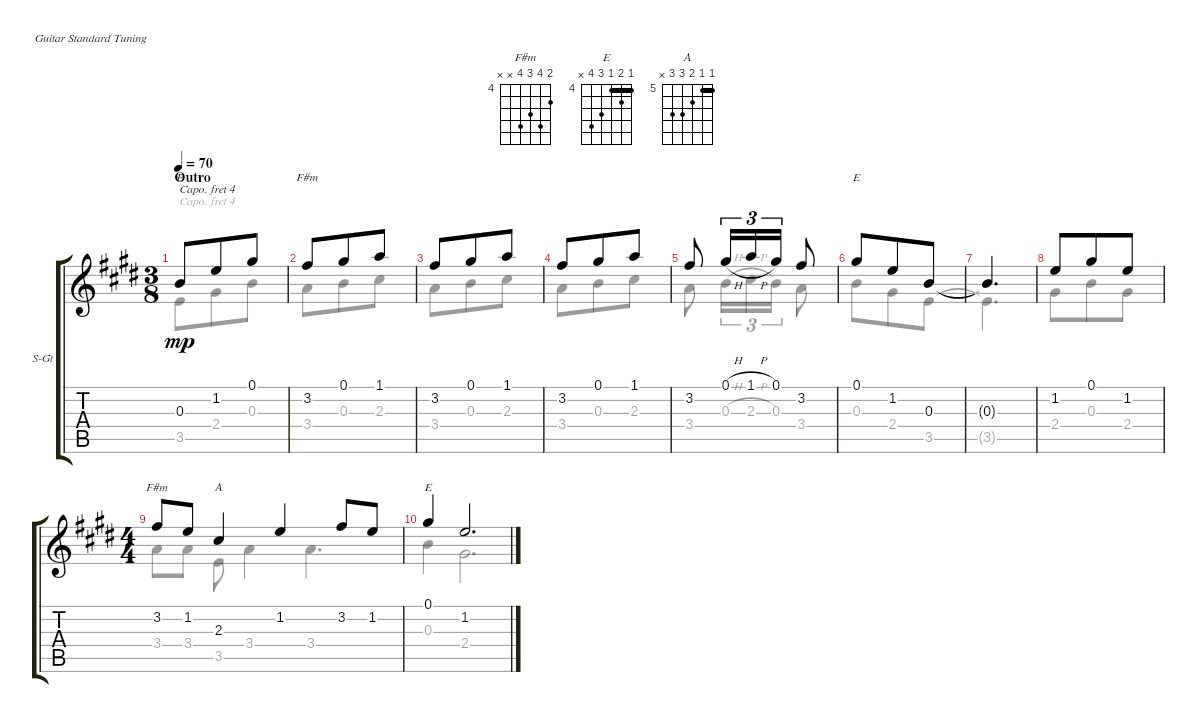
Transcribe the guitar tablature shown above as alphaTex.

\defaultSystemsLayout 4
\bracketExtendMode groupsimilarinstruments
\firstSystemTrackNameOrientation horizontal
\otherSystemsTrackNameOrientation horizontal
\track ("Paul's Guitar Part II" "S-Gt") {instrument acousticguitarsteel}
\staff {score tabs}
\capo 4
\tuning (E4 B3 G3 D3 A2 E2)
\chord ("F#m" 5 7 6 7 x x) {firstfret 4}
\chord ("E" 4 5 4 6 7 x) {firstfret 4 barre 4}
\chord ("A" 5 5 6 7 7 x) {firstfret 5 barre 5}
\voice
\ts (3 8)
\section ("" "Outro")
\tempo 70
\clef g2
\ks e
0.3.8{ch "E" dy mp} 1.2.8 0.1.8 |
3.2.8{ch "F#m"} 0.1.8 1.1.8 |
3.2.8 0.1.8 1.1.8 |
3.2.8 0.1.8 1.1.8 |
3.2.8 0.1{h}.16{tu (3 2)} 1.1{h}.16{tu (3 2)} 0.1.16{tu (3 2)} 3.2.8 |
0.1.8{ch "E"} 1.2.8 0.3.8 |
0.3{t}.4{d} |
1.2.8 0.1.8 1.2.8 |
\ts (4 4)
3.2.8{ch "F#m"} 1.2.8 2.3.4{ch "A"} 1.2.4 3.2.8 1.2.8 |
0.1.4{ch "E"} 1.2.2{d}
\voice
\clef g2
\ottava regular
\simile none
\ks e
3.5.8{dy mp} 2.4.8 0.3.8 |
3.4.8 0.3.8 2.3.8 |
3.4.8 0.3.8 2.3.8 |
3.4.8 0.3.8 2.3.8 |
3.4.8 0.3{h}.16{tu (3 2)} 2.3{h}.16{tu (3 2)} 0.3.16{tu (3 2)} 3.4.8 |
0.3.8 2.4.8 3.5.8 |
3.5{t}.4{d} |
2.4.8 0.3.8 2.4.8 |
3.4.8 3.4.8 3.5.8 3.4.4 3.4.4{d} |
0.3.4 2.4.2{d}
